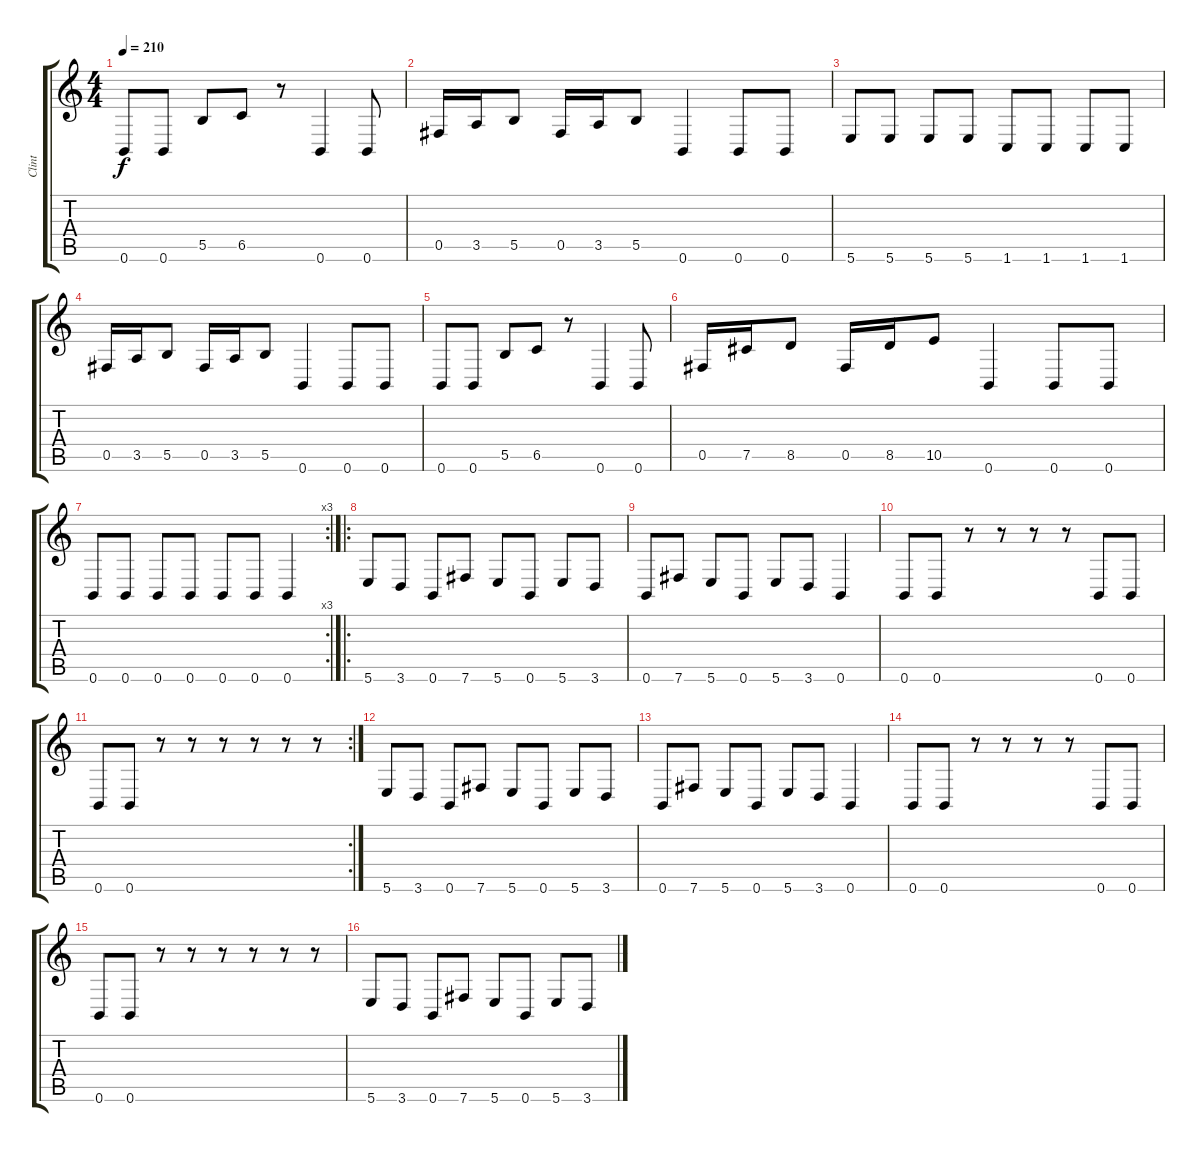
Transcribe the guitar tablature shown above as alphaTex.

\track ("Clint" "Clint") {instrument distortionguitar}
\staff {score tabs}
\tuning (Db4 Ab3 E3 B2 Gb2 B1) {hide}
\ts (4 4)
\tempo 210
\clef g2
\ks c
0.6.8{dy f} 0.6.8 5.5.8 6.5.8 r.8 0.6.4 0.6.8 |
0.5.16 3.5.16 5.5.8 0.5.16 3.5.16 5.5.8 0.6.4 0.6.8 0.6.8 |
5.6.8 5.6.8 5.6.8 5.6.8 1.6.8 1.6.8 1.6.8 1.6.8 |
0.5.16 3.5.16 5.5.8 0.5.16 3.5.16 5.5.8 0.6.4 0.6.8 0.6.8 |
0.6.8 0.6.8 5.5.8 6.5.8 r.8 0.6.4 0.6.8 |
0.5.16 7.5.16 8.5.8 0.5.16 8.5.16 10.5.8 0.6.4 0.6.8 0.6.8 |
\rc 3
0.6.8 0.6.8 0.6.8 0.6.8 0.6.8 0.6.8 0.6.4 |
\ro
5.6.8 3.6.8 0.6.8 7.6.8 5.6.8 0.6.8 5.6.8 3.6.8 |
0.6.8 7.6.8 5.6.8 0.6.8 5.6.8 3.6.8 0.6.4 |
0.6.8 0.6.8 r.8 r.8 r.8 r.8 0.6.8 0.6.8 |
\rc 2
0.6.8 0.6.8 r.8 r.8 r.8 r.8 r.8 r.8 |
5.6.8 3.6.8 0.6.8 7.6.8 5.6.8 0.6.8 5.6.8 3.6.8 |
0.6.8 7.6.8 5.6.8 0.6.8 5.6.8 3.6.8 0.6.4 |
0.6.8 0.6.8 r.8 r.8 r.8 r.8 0.6.8 0.6.8 |
0.6.8 0.6.8 r.8 r.8 r.8 r.8 r.8 r.8 |
5.6.8 3.6.8 0.6.8 7.6.8 5.6.8 0.6.8 5.6.8 3.6.8
